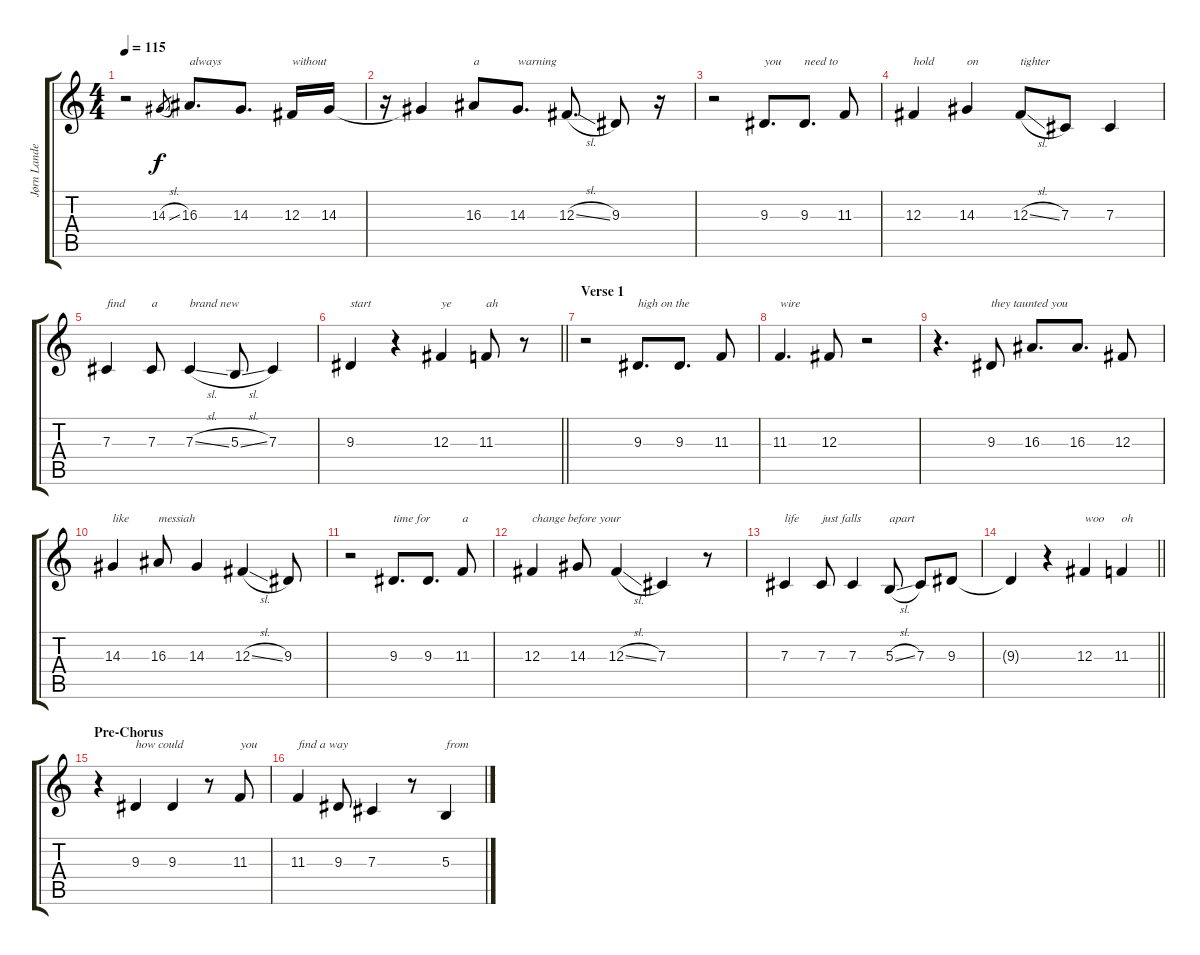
\track ("Jørn Lande (Vocals)" "Jørn Lande") {instrument lead6voice}
\staff {score tabs}
\tuning (Eb4 Bb3 Gb3 Db3 Ab2 Eb2) {hide}
\ts (4 4)
\tempo 115
\clef g2
\ks c
r.2{dy f} 14.3{sl}.8{gr} 16.3.8{d txt "always"} 14.3.8{d} 12.3.16{txt "without"} 14.3.16 |
r.16 14.3{t}.4 16.3.8{txt "a"} 14.3.8{d txt "warning"} 12.3{sl}.8{d} 9.3.8 r.16 |
r.2 9.3.8{d txt "you"} 9.3.8{d txt "need to"} 11.3.8 |
12.3.4{txt "hold"} 14.3.4{txt "on"} 12.3{sl}.8{txt "tighter"} 7.3.8 7.3.4 |
7.3.4{txt "find"} 7.3.8{txt "a"} 7.3{sl}.4{txt "brand new"} 5.3{sl}.8 7.3.4 |
\barLineRight lightlight
9.3.4{txt "start"} r.4 12.3.4{txt "ye"} 11.3.8{txt "ah"} r.8 |
\section ("" "Verse 1")
r.2 9.3.8{d txt "high on the "} 9.3.8{d} 11.3.8 |
11.3.4{d txt "wire"} 12.3.8 r.2 |
r.4{d} 9.3.8{txt "they taunted you "} 16.3.8{d} 16.3.8{d} 12.3.8 |
14.3.4{txt "like"} 16.3.8{txt "messiah"} 14.3.4 12.3{sl}.4 9.3.8 |
r.2 9.3.8{d txt "time for "} 9.3.8{d} 11.3.8{txt "a"} |
12.3.4{txt "change before your"} 14.3.8 12.3{sl}.4 7.3.4 r.8 |
7.3.4{txt "life"} 7.3.8{txt "just falls"} 7.3.4 5.3{sl}.8{txt "apart"} 7.3.8 9.3.8 |
\barLineRight lightlight
9.3{t}.4 r.4 12.3.4{txt "woo"} 11.3.4{txt "oh"} |
\section ("" "Pre-Chorus")
r.4 9.3.4{txt "how could"} 9.3.4 r.8 11.3.8{txt "you"} |
11.3.4{txt "find a way"} 9.3.8 7.3.4 r.8 5.3.4{txt "from"}
